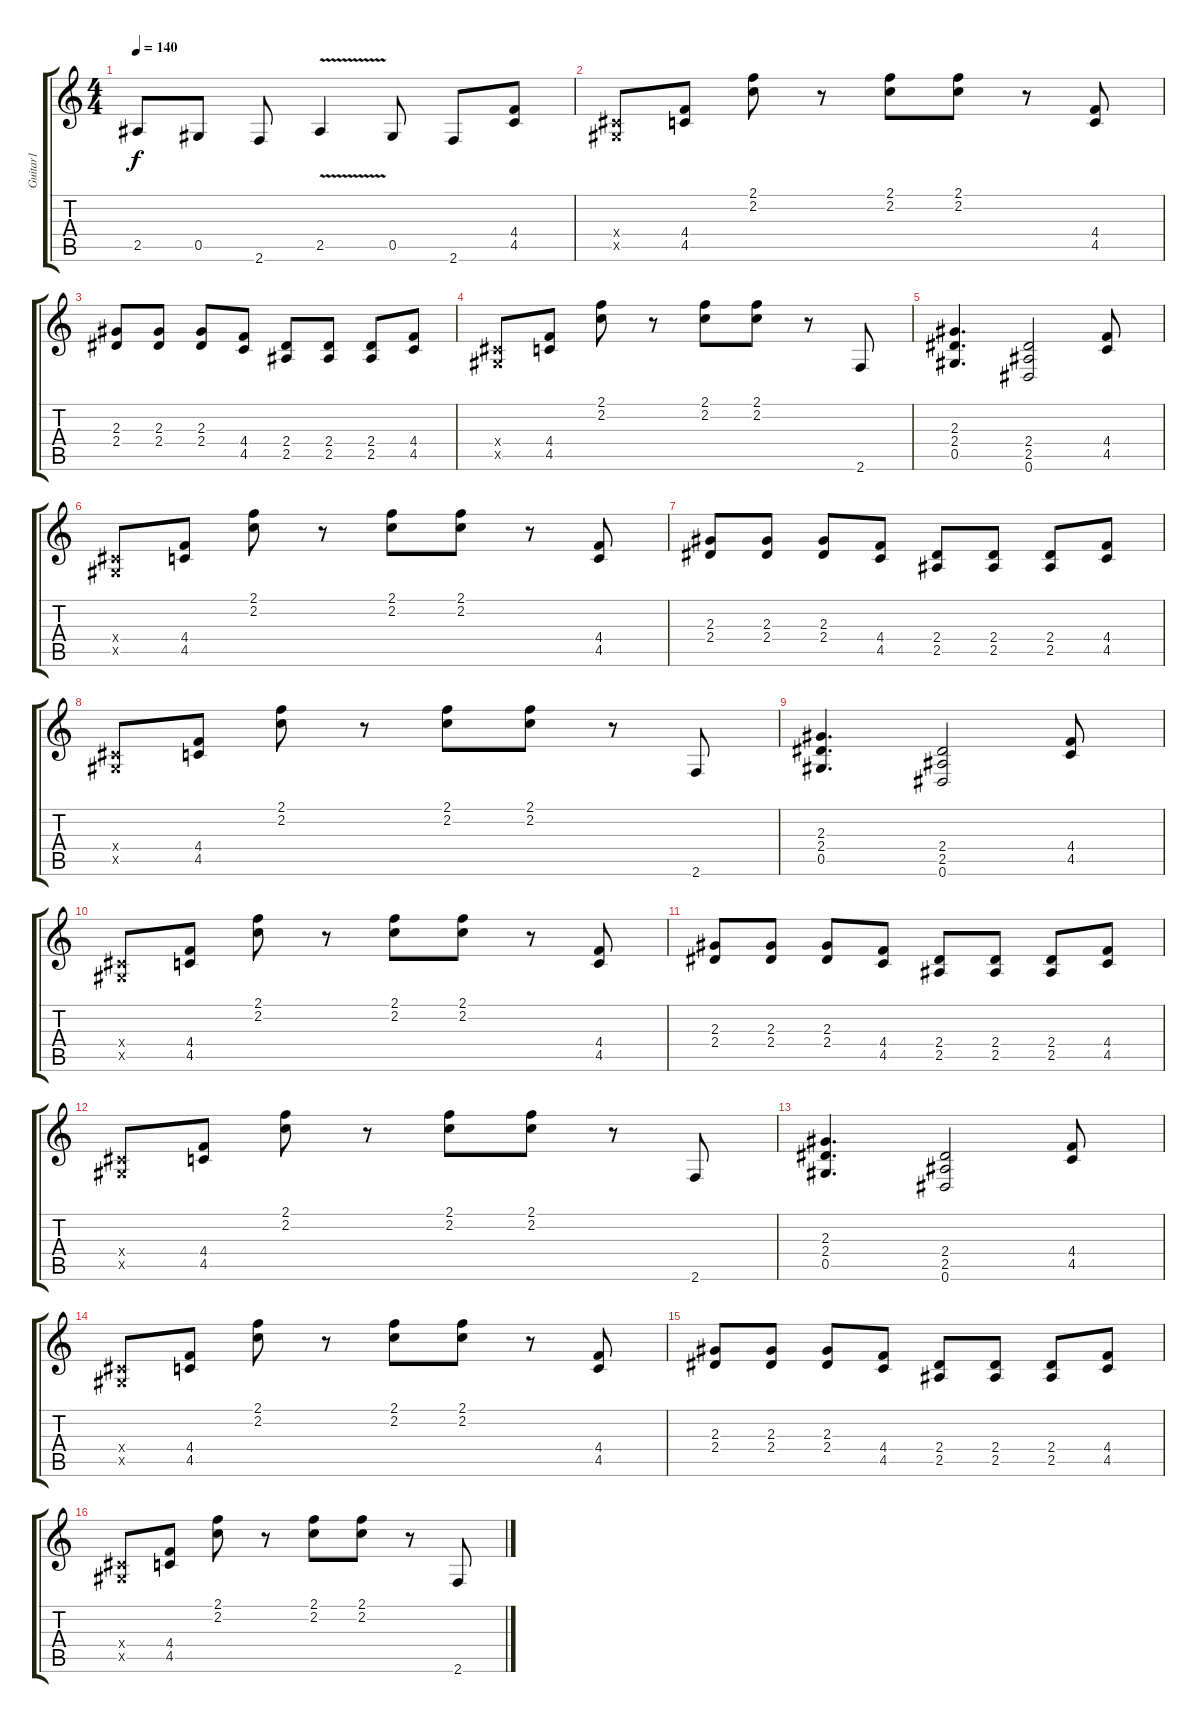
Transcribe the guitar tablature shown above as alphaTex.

\track ("Guitar1" "Guitar1") {instrument distortionguitar}
\staff {score tabs}
\tuning (Eb4 Bb3 Gb3 Db3 Ab2 Eb2) {hide}
\ts (4 4)
\tempo 140
\clef g2
\ks c
2.5.8{dy f} 0.5.8 2.6.8 2.5{v}.4 0.5.8 2.6.8 (4.4 4.5).8 |
(0.4{x} 0.5{x}).8 (4.4 4.5).8 (2.1 2.2).8 r.8 (2.1 2.2).8 (2.1 2.2).8 r.8 (4.4 4.5).8 |
(2.3 2.4).8 (2.3 2.4).8 (2.3 2.4).8 (4.4 4.5).8 (2.4 2.5).8 (2.4 2.5).8 (2.4 2.5).8 (4.4 4.5).8 |
(0.4{x} 0.5{x}).8 (4.4 4.5).8 (2.1 2.2).8 r.8 (2.1 2.2).8 (2.1 2.2).8 r.8 2.6.8 |
(2.3 2.4 0.5).4{d} (2.4 2.5 0.6).2 (4.4 4.5).8 |
(0.4{x} 0.5{x}).8 (4.4 4.5).8 (2.1 2.2).8 r.8 (2.1 2.2).8 (2.1 2.2).8 r.8 (4.4 4.5).8 |
(2.3 2.4).8 (2.3 2.4).8 (2.3 2.4).8 (4.4 4.5).8 (2.4 2.5).8 (2.4 2.5).8 (2.4 2.5).8 (4.4 4.5).8 |
(0.4{x} 0.5{x}).8 (4.4 4.5).8 (2.1 2.2).8 r.8 (2.1 2.2).8 (2.1 2.2).8 r.8 2.6.8 |
(2.3 2.4 0.5).4{d} (2.4 2.5 0.6).2 (4.4 4.5).8 |
(0.4{x} 0.5{x}).8 (4.4 4.5).8 (2.1 2.2).8 r.8 (2.1 2.2).8 (2.1 2.2).8 r.8 (4.4 4.5).8 |
(2.3 2.4).8 (2.3 2.4).8 (2.3 2.4).8 (4.4 4.5).8 (2.4 2.5).8 (2.4 2.5).8 (2.4 2.5).8 (4.4 4.5).8 |
(0.4{x} 0.5{x}).8 (4.4 4.5).8 (2.1 2.2).8 r.8 (2.1 2.2).8 (2.1 2.2).8 r.8 2.6.8 |
(2.3 2.4 0.5).4{d} (2.4 2.5 0.6).2 (4.4 4.5).8 |
(0.4{x} 0.5{x}).8 (4.4 4.5).8 (2.1 2.2).8 r.8 (2.1 2.2).8 (2.1 2.2).8 r.8 (4.4 4.5).8 |
(2.3 2.4).8 (2.3 2.4).8 (2.3 2.4).8 (4.4 4.5).8 (2.4 2.5).8 (2.4 2.5).8 (2.4 2.5).8 (4.4 4.5).8 |
(0.4{x} 0.5{x}).8 (4.4 4.5).8 (2.1 2.2).8 r.8 (2.1 2.2).8 (2.1 2.2).8 r.8 2.6.8
